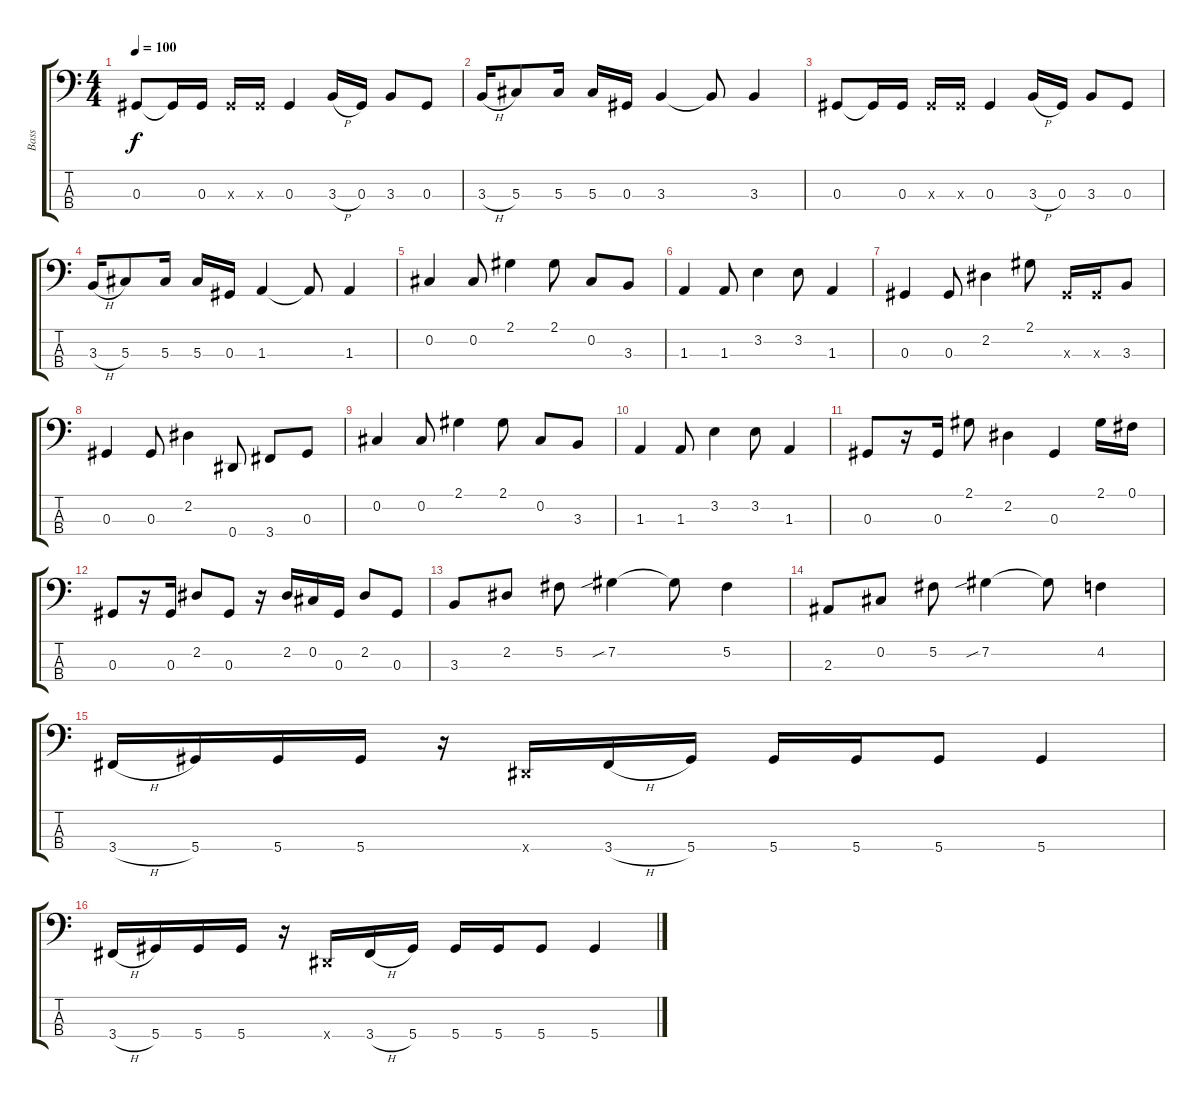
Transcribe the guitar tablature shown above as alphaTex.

\track ("Bass" "Bass") {instrument electricbassfinger}
\staff {score tabs}
\tuning (Gb2 Db2 Ab1 Eb1) {hide}
\ts (4 4)
\tempo 100
\clef f4
\ks c
0.3.8{dy f} 0.3{t}.16 0.3.16 0.3{x}.16 0.3{x}.16 0.3.4 3.3{h}.16 0.3.16 3.3.8 0.3.8 |
3.3{h}.16 5.3.8 5.3.16 5.3.16 0.3.16 3.3.4 3.3{t}.8 3.3.4 |
0.3.8 0.3{t}.16 0.3.16 0.3{x}.16 0.3{x}.16 0.3.4 3.3{h}.16 0.3.16 3.3.8 0.3.8 |
3.3{h}.16 5.3.8 5.3.16 5.3.16 0.3.16 1.3.4 1.3{t}.8 1.3.4 |
0.2.4 0.2.8 2.1.4 2.1.8 0.2.8 3.3.8 |
1.3.4 1.3.8 3.2.4 3.2.8 1.3.4 |
0.3.4 0.3.8 2.2.4 2.1.8 0.3{x}.16 0.3{x}.16 3.3.8 |
0.3.4 0.3.8 2.2.4 0.4.8 3.4.8 0.3.8 |
0.2.4 0.2.8 2.1.4 2.1.8 0.2.8 3.3.8 |
1.3.4 1.3.8 3.2.4 3.2.8 1.3.4 |
0.3.8 r.16 0.3.16 2.1.8 2.2.4 0.3.4 2.1.16 0.1.16 |
0.3.8 r.16 0.3.16 2.2.8 0.3.8 r.16 2.2.16 0.2.16 0.3.16 2.2.8 0.3.8 |
3.3.8 2.2.8 5.2.8 7.2{sib}.4 7.2{t}.8 5.2.4 |
2.3.8 0.2.8 5.2.8 7.2{sib}.4 7.2{t}.8 4.2.4 |
3.4{h}.16 5.4.16 5.4.16 5.4.16 r.16 0.4{x}.16 3.4{h}.16 5.4.16 5.4.16 5.4.16 5.4.8 5.4.4 |
3.4{h}.16 5.4.16 5.4.16 5.4.16 r.16 0.4{x}.16 3.4{h}.16 5.4.16 5.4.16 5.4.16 5.4.8 5.4.4
